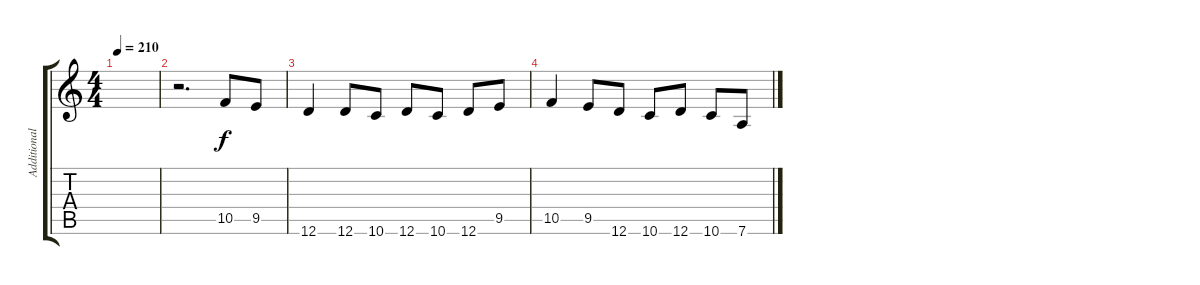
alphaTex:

\track ("Additional Guitar" "Additional") {instrument overdrivenguitar}
\staff {score tabs}
\tuning (D4 A3 F3 C3 G2 D2) {hide}
\ts (4 4)
\tempo 210
\clef g2
\ks c
|
r.2{d balance 5} 10.5.8{dy f} 9.5.8 |
12.6.4 12.6.8 10.6.8 12.6.8 10.6.8 12.6.8 9.5.8 |
10.5.4 9.5.8 12.6.8 10.6.8 12.6.8 10.6.8 7.6.8
